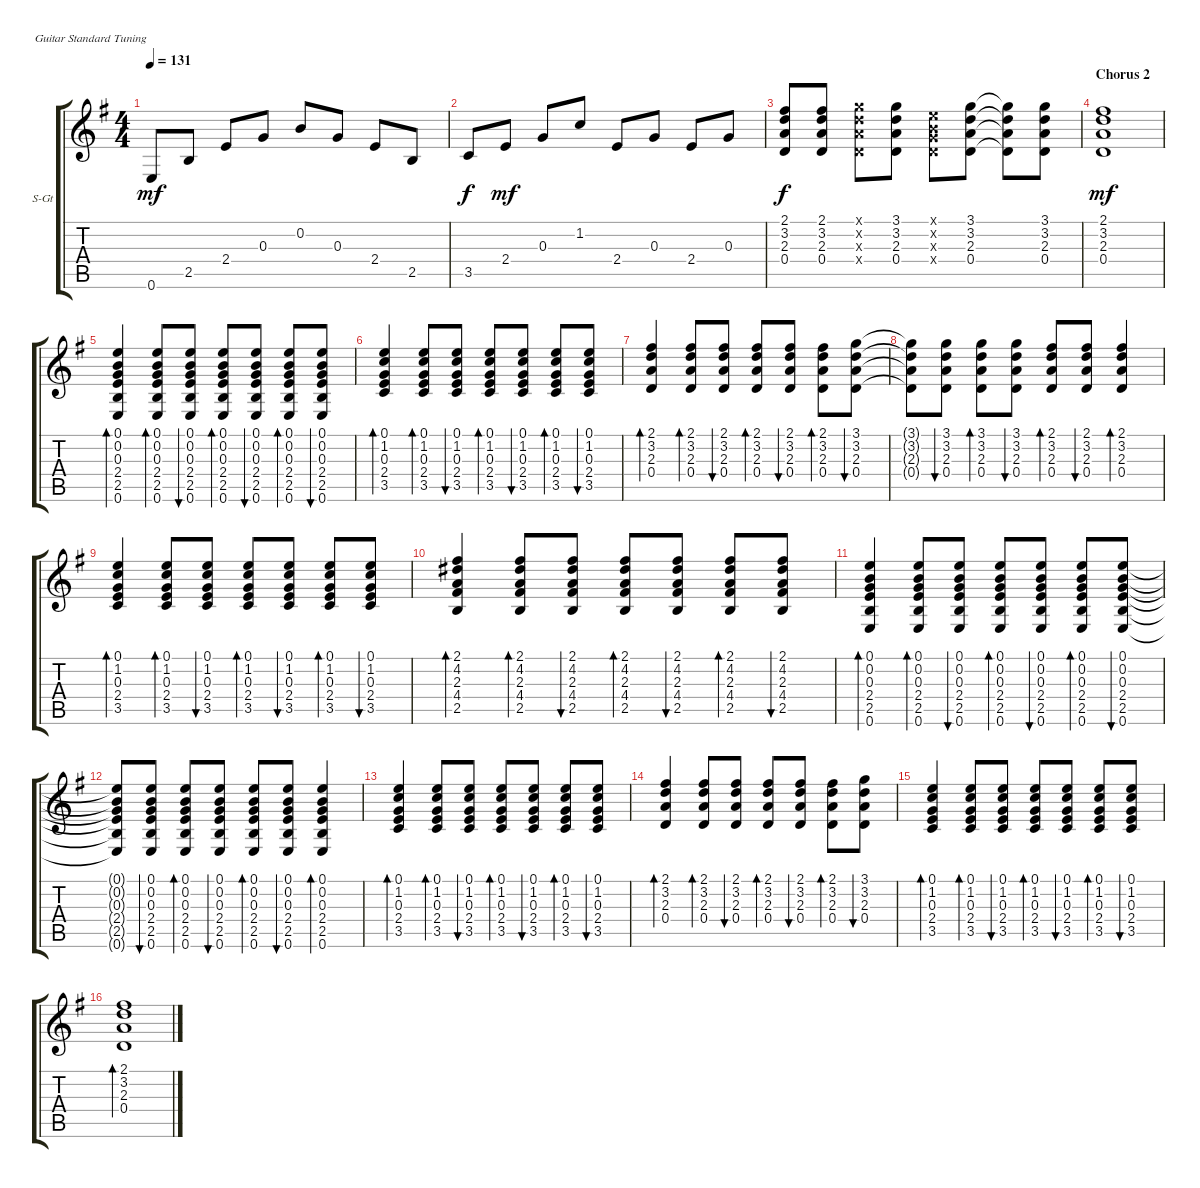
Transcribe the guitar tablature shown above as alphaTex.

\bracketExtendMode groupsimilarinstruments
\firstSystemTrackNameOrientation horizontal
\otherSystemsTrackNameOrientation horizontal
\track ("Guitar" "S-Gt") {instrument acousticguitarsteel}
\staff {score tabs}
\tuning (E4 B3 G3 D3 A2 E2)
\ts (4 4)
\tempo 131
\clef g2
\ks g
0.6.8{dy mf} 2.5.8 2.4.8 0.3.8 0.2.8 0.3.8 2.4.8 2.5.8 |
3.5.8{dy f} 2.4.8{dy mf} 0.3.8 1.2.8 2.4.8 0.3.8 2.4.8 0.3.8 |
(2.1 3.2 2.3 0.4).8{dy f} (2.1 3.2 2.3 0.4).8 (3.1{x} 3.2{x} 2.3{x} 0.4{x}).8 (3.1 3.2 2.3 0.4).8 (0.1{x} 0.2{x} 0.3{x} 0.4{x}).8 (3.1 3.2 2.3 0.4).8 (3.1{t} 3.2{t} 2.3{t} 0.4{t}).8 (3.1 3.2 2.3 0.4).8 |
\section ("" "Chorus 2")
(2.1 3.2 2.3 0.4).1{dy mf} |
(0.1 0.2 0.3 2.4 2.5 0.6).4{bd 120} (0.1 0.2 0.3 2.4 2.5 0.6).8{bd 120} (0.1 0.2 0.3 2.4 2.5 0.6).8{bu 119} (0.1 0.2 0.3 2.4 2.5 0.6).8{bd 120} (0.1 0.2 0.3 2.4 2.5 0.6).8{bu 119} (0.1 0.2 0.3 2.4 2.5 0.6).8{bd 120} (0.1 0.2 0.3 2.4 2.5 0.6).8{bu 119} |
(0.1 1.2 0.3 2.4 3.5).4{bd 120} (0.1 1.2 0.3 2.4 3.5).8{bd 120} (0.1 1.2 0.3 2.4 3.5).8{bu 119} (0.1 1.2 0.3 2.4 3.5).8{bd 120} (0.1 1.2 0.3 2.4 3.5).8{bu 119} (0.1 1.2 0.3 2.4 3.5).8{bd 120} (0.1 1.2 0.3 2.4 3.5).8{bu 119} |
(2.1 3.2 2.3 0.4).4{bd 120} (2.1 3.2 2.3 0.4).8{bd 120} (2.1 3.2 2.3 0.4).8{bu 119} (2.1 3.2 2.3 0.4).8{bd 120} (2.1 3.2 2.3 0.4).8{bu 119} (2.1 3.2 2.3 0.4).8{bd 120} (3.1 3.2 2.3 0.4).8{bu 119} |
(3.1{t} 3.2{t} 2.3{t} 0.4{t}).8 (3.1 3.2 2.3 0.4).8{bu 119} (3.1 3.2 2.3 0.4).8{bd 120} (3.1 3.2 2.3 0.4).8{bu 119} (2.1 3.2 2.3 0.4).8{bd 120} (2.1 3.2 2.3 0.4).8{bu 119} (2.1 3.2 2.3 0.4).4{bd 118} |
(0.1 1.2 0.3 2.4 3.5).4{bd 120} (0.1 1.2 0.3 2.4 3.5).8{bd 120} (0.1 1.2 0.3 2.4 3.5).8{bu 119} (0.1 1.2 0.3 2.4 3.5).8{bd 120} (0.1 1.2 0.3 2.4 3.5).8{bu 119} (0.1 1.2 0.3 2.4 3.5).8{bd 120} (0.1 1.2 0.3 2.4 3.5).8{bu 119} |
(2.1 4.2 2.3 4.4 2.5).4{bd 120} (2.1 4.2 2.3 4.4 2.5).8{bd 120} (2.1 4.2 2.3 4.4 2.5).8{bu 119} (2.1 4.2 2.3 4.4 2.5).8{bd 120} (2.1 4.2 2.3 4.4 2.5).8{bu 119} (2.1 4.2 2.3 4.4 2.5).8{bd 120} (2.1 4.2 2.3 4.4 2.5).8{bu 119} |
(0.1 0.2 0.3 2.4 2.5 0.6).4{bd 120} (0.1 0.2 0.3 2.4 2.5 0.6).8{bd 120} (0.1 0.2 0.3 2.4 2.5 0.6).8{bu 119} (0.1 0.2 0.3 2.4 2.5 0.6).8{bd 120} (0.1 0.2 0.3 2.4 2.5 0.6).8{bu 119} (0.1 0.2 0.3 2.4 2.5 0.6).8{bd 120} (0.1 0.2 0.3 2.4 2.5 0.6).8{bu 119} |
(0.1{t} 0.2{t} 0.3{t} 2.4{t} 0.6{t} 2.5{t}).8 (0.1 0.2 0.3 2.4 0.6 2.5).8{bu 119} (0.1 0.2 0.3 2.4 0.6 2.5).8{bd 120} (0.1 0.2 0.3 2.4 0.6 2.5).8{bu 119} (0.1 0.2 0.3 2.4 0.6 2.5).8{bd 120} (0.1 0.2 0.3 2.4 0.6 2.5).8{bu 119} (0.1 0.2 0.3 2.4 0.6 2.5).4{bd 118} |
(0.1 1.2 0.3 2.4 3.5).4{bd 120} (0.1 1.2 0.3 2.4 3.5).8{bd 120} (0.1 1.2 0.3 2.4 3.5).8{bu 119} (0.1 1.2 0.3 2.4 3.5).8{bd 120} (0.1 1.2 0.3 2.4 3.5).8{bu 119} (0.1 1.2 0.3 2.4 3.5).8{bd 120} (0.1 1.2 0.3 2.4 3.5).8{bu 119} |
(2.1 3.2 2.3 0.4).4{bd 120} (2.1 3.2 2.3 0.4).8{bd 120} (2.1 3.2 2.3 0.4).8{bu 119} (2.1 3.2 2.3 0.4).8{bd 120} (2.1 3.2 2.3 0.4).8{bu 119} (2.1 3.2 2.3 0.4).8{bd 120} (3.1 3.2 2.3 0.4).8{bu 119} |
(0.1 1.2 0.3 2.4 3.5).4{bd 120} (0.1 1.2 0.3 2.4 3.5).8{bd 120} (0.1 1.2 0.3 2.4 3.5).8{bu 119} (0.1 1.2 0.3 2.4 3.5).8{bd 120} (0.1 1.2 0.3 2.4 3.5).8{bu 119} (0.1 1.2 0.3 2.4 3.5).8{bd 120} (0.1 1.2 0.3 2.4 3.5).8{bu 119} |
(2.1 3.2 2.3 0.4).1{bd 120}
